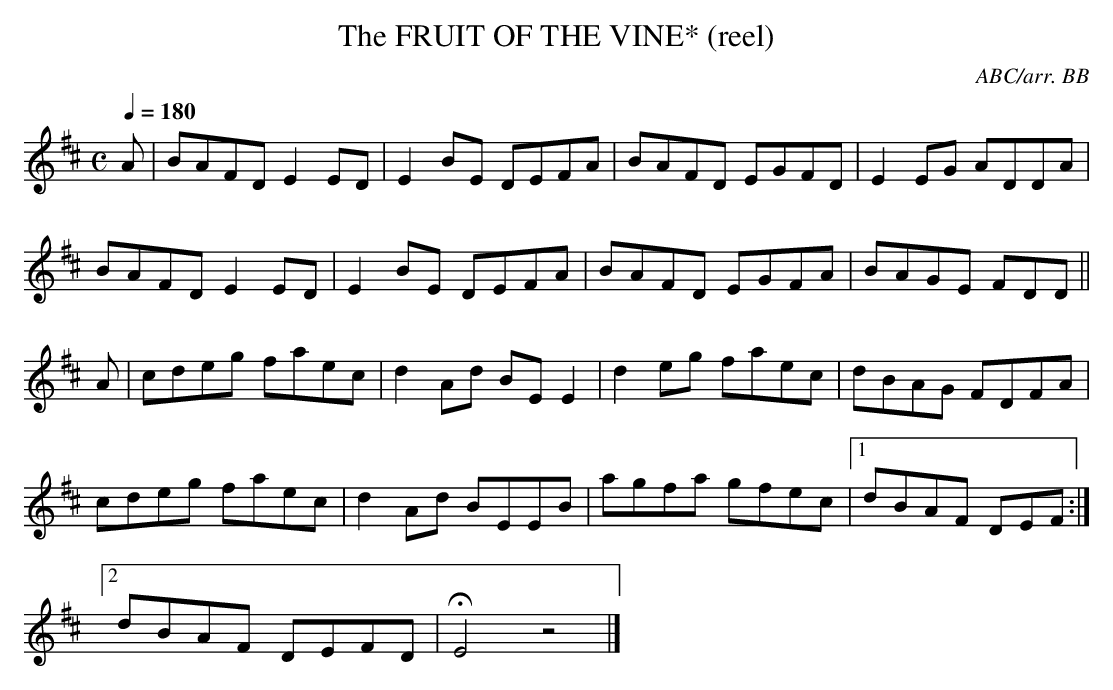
X:1
T:FRUIT OF THE VINE* (reel), The
C:ABC/arr. BB
Q:1/4=180
L:1/8
M:C
K:Edor
A|BAFD E2ED|E2BE DEFA|BAFD EGFD|E2EG ADDA|
BAFD E2ED|E2BE DEFA|BAFD EGFA|BAGE FDD||
A|cdeg faec|d2Ad BEE2|d2eg faec|dBAG FDFA|
cdeg faec|d2Ad BEEB|agfa gfec|1dBAF DEF:|
[2 dBAF DEFD|HE4z4|]
